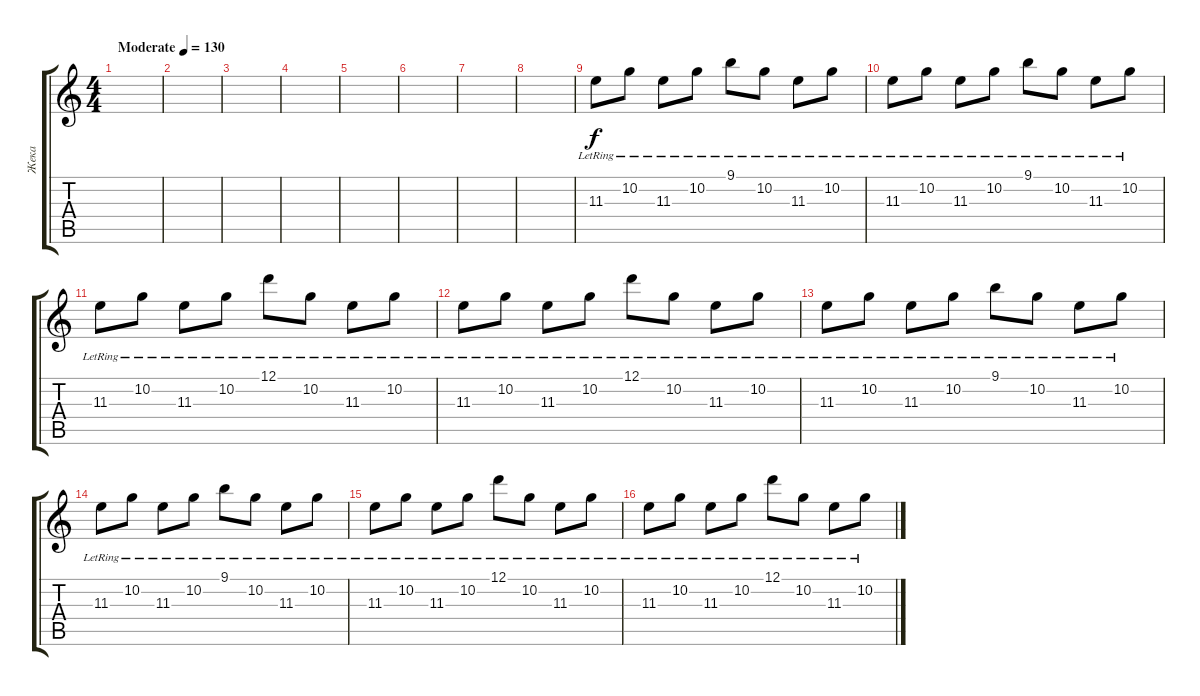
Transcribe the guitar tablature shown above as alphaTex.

\track ("Жека" "Жека") {instrument electricguitarjazz}
\staff {score tabs}
\tuning (D4 A3 F3 C3 G2 C2) {hide}
\ts (4 4)
\tempo (130 "Moderate")
\clef g2
\ks c
|
|
|
|
|
|
|
|
11.3{lr}.8 10.2{lr}.8 11.3{lr}.8 10.2{lr}.8 9.1{lr}.8 10.2{lr}.8 11.3{lr}.8 10.2{lr}.8 |
11.3{lr}.8 10.2{lr}.8 11.3{lr}.8 10.2{lr}.8 9.1{lr}.8 10.2{lr}.8 11.3{lr}.8 10.2{lr}.8 |
11.3{lr}.8 10.2{lr}.8 11.3{lr}.8 10.2{lr}.8 12.1{lr}.8 10.2{lr}.8 11.3{lr}.8 10.2{lr}.8 |
11.3{lr}.8 10.2{lr}.8 11.3{lr}.8 10.2{lr}.8 12.1{lr}.8 10.2{lr}.8 11.3{lr}.8 10.2{lr}.8 |
11.3{lr}.8 10.2{lr}.8 11.3{lr}.8 10.2{lr}.8 9.1{lr}.8 10.2{lr}.8 11.3{lr}.8 10.2{lr}.8 |
11.3{lr}.8 10.2{lr}.8 11.3{lr}.8 10.2{lr}.8 9.1{lr}.8 10.2{lr}.8 11.3{lr}.8 10.2{lr}.8 |
11.3{lr}.8 10.2{lr}.8 11.3{lr}.8 10.2{lr}.8 12.1{lr}.8 10.2{lr}.8 11.3{lr}.8 10.2{lr}.8 |
11.3{lr}.8 10.2{lr}.8 11.3{lr}.8 10.2{lr}.8 12.1{lr}.8 10.2{lr}.8 11.3{lr}.8 10.2{lr}.8
